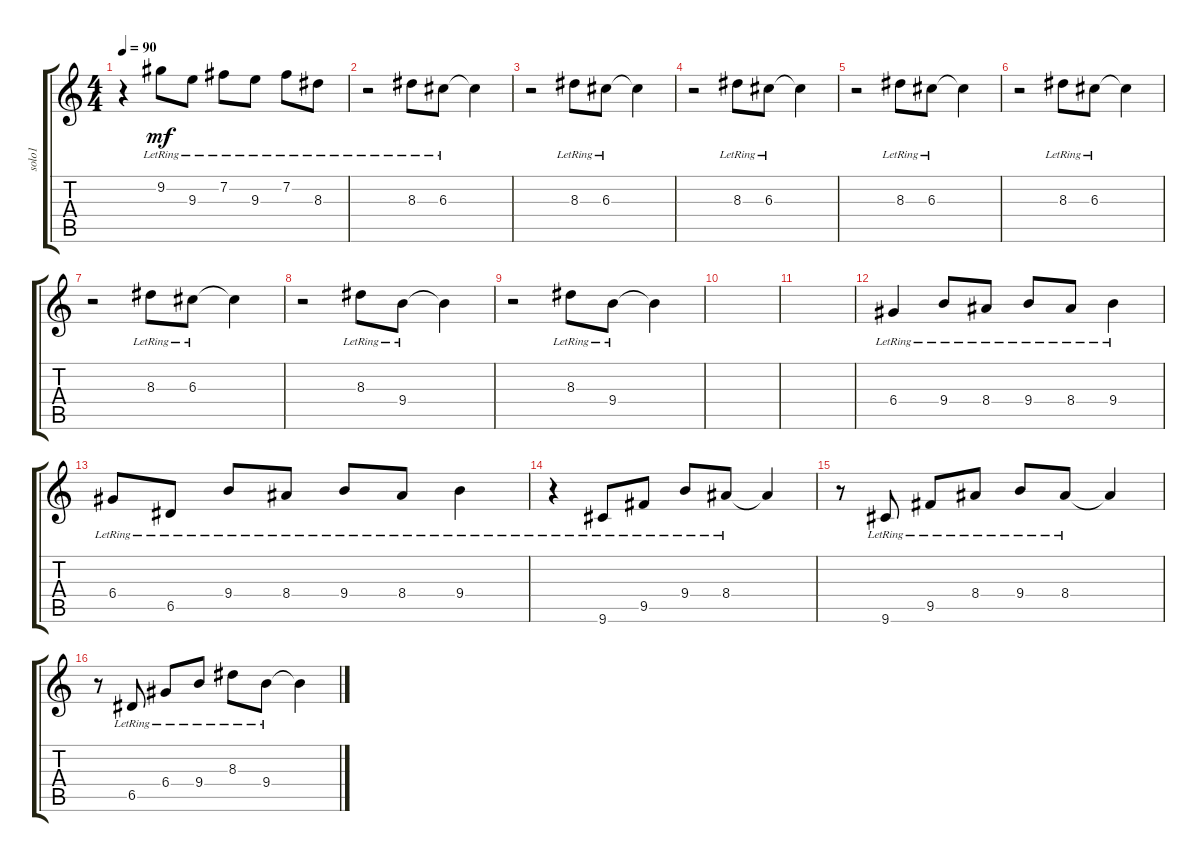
\track ("solo1" "solo1") {instrument acousticguitarsteel}
\staff {score tabs}
\tuning (E4 B3 G3 D3 A2 E2) {hide}
\ts (4 4)
\tempo 90
\clef g2
\ks c
r.4{dy mf} 9.2{lr}.8 9.3{lr}.8 7.2{lr}.8 9.3{lr}.8 7.2{lr}.8 8.3{lr}.8 |
r.2 8.3{lr}.8 6.3{lr}.8 6.3{t}.4 |
r.2 8.3{lr}.8 6.3{lr}.8 6.3{t}.4 |
r.2 8.3{lr}.8 6.3{lr}.8 6.3{t}.4 |
r.2 8.3{lr}.8 6.3{lr}.8 6.3{t}.4 |
r.2 8.3{lr}.8 6.3{lr}.8 6.3{t}.4 |
r.2 8.3{lr}.8 6.3{lr}.8 6.3{t}.4 |
r.2 8.3{lr}.8 9.4{lr}.8 9.4{t}.4 |
r.2 8.3{lr}.8 9.4{lr}.8 9.4{t}.4 |
|
|
6.4{lr}.4 9.4{lr}.8 8.4{lr}.8 9.4{lr}.8 8.4{lr}.8 9.4{lr}.4 |
6.4{lr}.8 6.5{lr}.8 9.4{lr}.8 8.4{lr}.8 9.4{lr}.8 8.4{lr}.8 9.4{lr}.4 |
r.4 9.6{lr}.8 9.5{lr}.8 9.4{lr}.8 8.4{lr}.8 8.4{t}.4 |
r.8 9.6{lr}.8 9.5{lr}.8 8.4{lr}.8 9.4{lr}.8 8.4{lr}.8 8.4{t}.4 |
r.8 6.5{lr}.8 6.4{lr}.8 9.4{lr}.8 8.3{lr}.8 9.4{lr}.8 9.4{t}.4
